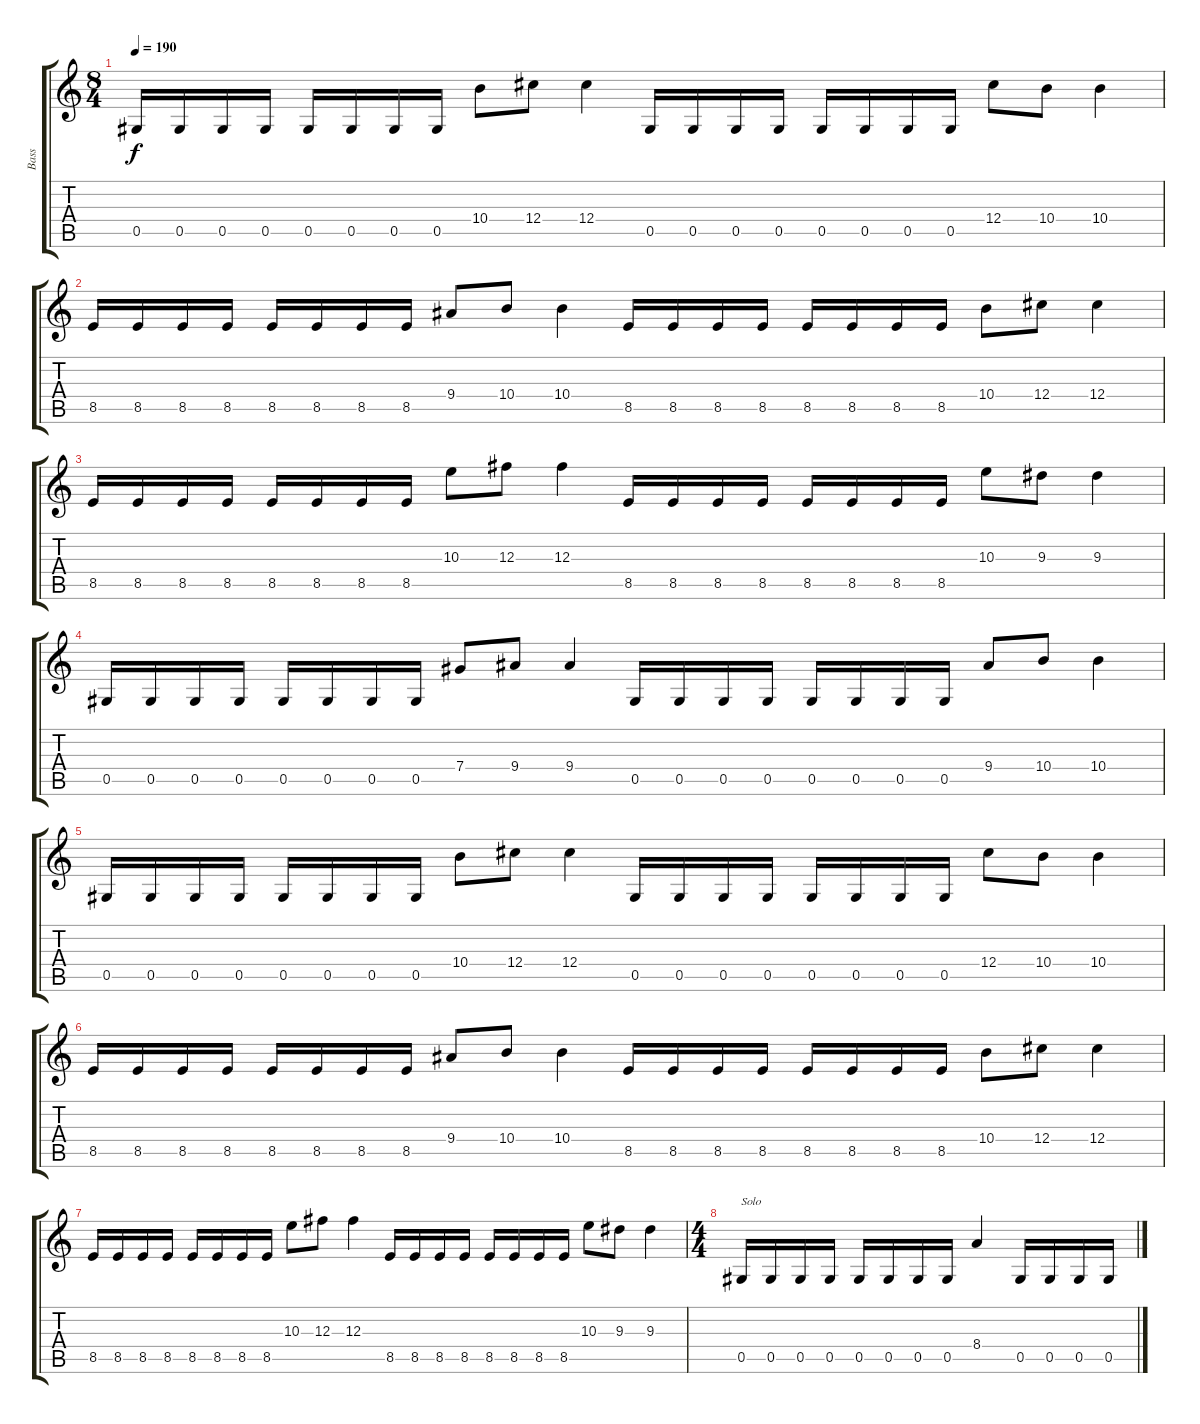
\track ("Bass" "Bass") {instrument electricbasspick}
\staff {score tabs}
\tuning (Eb4 Bb3 Gb3 Db3 Ab2 Eb2) {hide}
\ts (8 4)
\tempo 190
\clef g2
\ks c
0.5.16{dy f} 0.5.16 0.5.16 0.5.16 0.5.16 0.5.16 0.5.16 0.5.16 10.4.8 12.4.8 12.4.4 0.5.16 0.5.16 0.5.16 0.5.16 0.5.16 0.5.16 0.5.16 0.5.16 12.4.8 10.4.8 10.4.4 |
8.5.16 8.5.16 8.5.16 8.5.16 8.5.16 8.5.16 8.5.16 8.5.16 9.4.8 10.4.8 10.4.4 8.5.16 8.5.16 8.5.16 8.5.16 8.5.16 8.5.16 8.5.16 8.5.16 10.4.8 12.4.8 12.4.4 |
8.5.16 8.5.16 8.5.16 8.5.16 8.5.16 8.5.16 8.5.16 8.5.16 10.3.8 12.3.8 12.3.4 8.5.16 8.5.16 8.5.16 8.5.16 8.5.16 8.5.16 8.5.16 8.5.16 10.3.8 9.3.8 9.3.4 |
0.5.16 0.5.16 0.5.16 0.5.16 0.5.16 0.5.16 0.5.16 0.5.16 7.4.8 9.4.8 9.4.4 0.5.16 0.5.16 0.5.16 0.5.16 0.5.16 0.5.16 0.5.16 0.5.16 9.4.8 10.4.8 10.4.4 |
0.5.16 0.5.16 0.5.16 0.5.16 0.5.16 0.5.16 0.5.16 0.5.16 10.4.8 12.4.8 12.4.4 0.5.16 0.5.16 0.5.16 0.5.16 0.5.16 0.5.16 0.5.16 0.5.16 12.4.8 10.4.8 10.4.4 |
8.5.16 8.5.16 8.5.16 8.5.16 8.5.16 8.5.16 8.5.16 8.5.16 9.4.8 10.4.8 10.4.4 8.5.16 8.5.16 8.5.16 8.5.16 8.5.16 8.5.16 8.5.16 8.5.16 10.4.8 12.4.8 12.4.4 |
8.5.16 8.5.16 8.5.16 8.5.16 8.5.16 8.5.16 8.5.16 8.5.16 10.3.8 12.3.8 12.3.4 8.5.16 8.5.16 8.5.16 8.5.16 8.5.16 8.5.16 8.5.16 8.5.16 10.3.8 9.3.8 9.3.4 |
\ts (4 4)
0.5.16{txt "Solo"} 0.5.16 0.5.16 0.5.16 0.5.16 0.5.16 0.5.16 0.5.16 8.4.4 0.5.16 0.5.16 0.5.16 0.5.16
